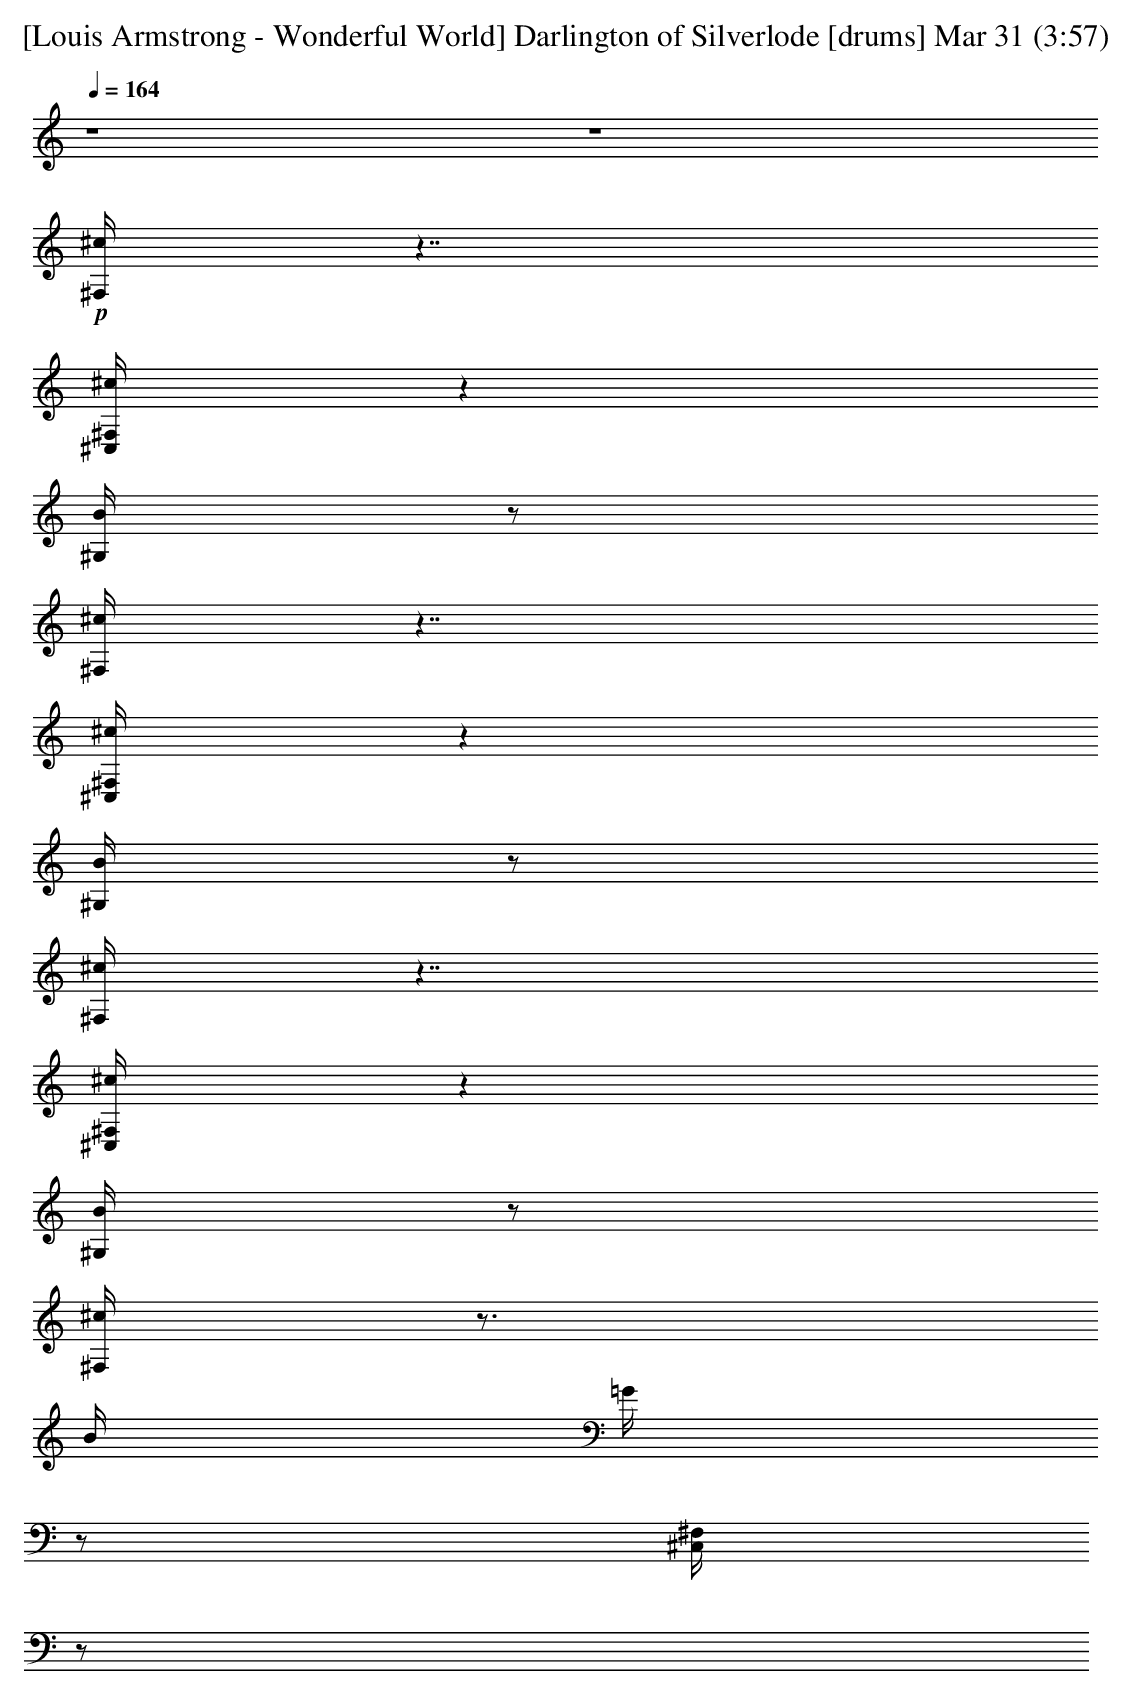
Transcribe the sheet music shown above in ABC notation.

X:1
T: [Louis Armstrong - Wonderful World] Darlington of Silverlode [drums] Mar 31 (3:57)
L: 1/4
K: C
Q: 1/4=164
z4 z4
+p+ [^c/4^F,/4]
z7/4
[^c/4^C,/4^F,/4]
z
[B/4^G,/4]
z/2
[^c/4^F,/4]
z7/4
[^c/4^C,/4^F,/4]
z
[B/4^G,/4]
z/2
[^c/4^F,/4]
z7/4
[^c/4^C,/4^F,/4]
z
[B/4^G,/4]
z/2
[^c/4^F,/4]
z3/4
[B/4]
=G/4
z/2
[^C,/4^F,/4]
z/2

z/4
[^c/4^G,/4]
z/2
[^c/4^F,/4]
z/2

z/4
[^c/4^G,/4]
z5/4
B/4
z/4
B/4
z/2
[^c/4^F,/4]
z/2
=c/4
z/4
[^c/4=G,/4]
z/2
[^c/4^C,/4^F,/4]
z/2
^c/4
z/4
[^c/4=G,/4]
z/2
[^c/4^c/4^F,/4]
z7/4
[^c/4^c/4^C,/4^F,/4]
z5/2


^c/4
z/2
^C,/4
z/2
B/4
z/4
^c/4
z/2
[^c/4=A/4]

[^c/4^C,/4]


z/2
[^c/4]

[^c/4^C,/4]


z/2
[^c/4]

[^c/4^C,/4]


z/2
[^c/4]

[^c/4^C,/4]


z/2
[^c/4]

[^c/4^C,/4]


z/2
[^c/4]

[^c/4^C,/4]


z/2
[^c/4]

[^c/4^C,/4]


z/2
[^c/4]

[^c/4^C,/4]


z/2
[^c/4]

[^c/4^C,/4]


z/2
[^c/4]

[^c/4^C,/4]


z/2
[^c/4]

[^c/4^C,/4]


z/2
[^c/4]

[^c/4^C,/4]


z/2
[^c/4]

[^c/4^C,/4]


z/2
[^c/4]

[^c/4^C,/4]


z/2
[^c/4]

[^c/4^C,/4]


z/2
[^c/4]

[^c/4^C,/4]


z/2
[^c/4]

[^c/4^C,/4]


z/2
[^c/4]

[^c/4^C,/4]


z/2
[^c/4]

[^c/4^C,/4]


z/2
[^c/4]

[^c/4^C,/4]


z/2
[^c/4]

[^c/4^C,/4]


z/2
[^c/4]

[^c/4^C,/4]


z/2
[^c/4]

[^c/4^C,/4]


z/2
[^c/4]

[^c/4^C,/4]


z/2
[^c/4]

[^c/4^C,/4]


z/2
[^c/4]

[^c/4^C,/4]


z/2
[^c/4]

[^c/4^C,/4]


z/2
[^c/4]

[^c/4^C,/4]


z/2
[^c/4]

[^c/4^C,/4]


z/2
[^c/4]

[^c/4^C,/4]


z/2
[^c/4]

[^c/4^C,/4]


z/2
[^c/4]

[^c/4^C,/4]


z/2
[^c/4]

[^c/4^C,/4]


z/2
[^c/4]

[^c/4^C,/4]


z/2
[^c/4]

[^c/4^C,/4]


z/2
[^c/4]

[^c/4^C,/4]


z/2
[^c/4]

[^c/4^C,/4]


z/2
[^c/4]

[^c/4^C,/4]


z/2
[^c/4]

[^c/4^C,/4]


z/2
[^c/4]

[^c/4^C,/4]


z/2
[^c/4]

[^c/4^C,/4]


z/2
[^c/4]

[^c/4^C,/4]


z/2
[^c/4]

[^c/4^C,/4]


z/2
[^c/4]

[^c/4^C,/4]


z/2
[^c/4]

[^c/4^C,/4]


z/2
[^c/4]

[^c/4^C,/4]


z/2
[^c/4]

[^c/4^C,/4]


z/2
[^c/4]

[^c/4^C,/4]


z/2
[^c/4]

[^c/4^C,/4]


z/2
[^c/4]

[^c/4^C,/4]


z/2
[^c/4]

[^c/4^C,/4]


z/2
[^c/4]

[^c/4^C,/4]


z/2
[^c/4]

[^c/4^C,/4]


z/2
[^c/4]

[^c/4^C,/4]


z/2
[^c/4]

[^c/4^C,/4]


z/2
[^c/4]

[^c/4^C,/4]


z/2
[^c/4]

[^c/4^C,/4]


z/2
[^c/4]

[^c/4^C,/4]


z/2
[^c/4]

[^c/4^C,/4]


z/2
[^c/4]

[^c/4^C,/4]


z/2
[^c/4]

[^c/4^C,/4]


z/2
[^c/4]

[^c/4^C,/4]


z/2
[^c/4]

[^c/4^C,/4]


z/2
[^c/4]

[^c/4^C,/4]


z/2
[^c/4]

[^c/4^C,/4]


z/2
[^c/4]

[^c/4^C,/4]


z/2
[^c/4]

[^c/4^C,/4]


z/2
[^c/4]

[^c/4^C,/4]


z/2
[^c/4]

[^c/4^C,/4]


z/2
[^c/4]

[^c/4^C,/4]


z/2
[^c/4]

[^c/4^C,/4]


z/2
[^c/4]

[^c/4^C,/4]


z/2
[^c/4]

[^c/4^C,/4]


z/2
[^c/4]

[^c/4^C,/4]


z/2
[^c/4]

[^c/4^C,/4]


z/2
[^c/4]

[^c/4^C,/4]


z/2
[^c/4]

[^c/4^C,/4]


z/2
[^c/4]

[^c/4^C,/4]


z/2
[^c/4]

[^c/4^C,/4]


z/2
[^c/4]

[^c/4^C,/4]


z/2
[^c/4]

[^c/4^C,/4]


z/2
[^c/4]

[^c/4^C,/4]


z/2
[^c/4]

[^c/4^C,/4]


z/2
[^c/4]

[^c/4^C,/4]


z/2
[^c/4]

[^c/4^C,/4]


z/2
[^c/4]

[^c/4^C,/4]


z/2
[^c/4]

[^c/4^C,/4]


z/2
[^c/4]

[^c/4^C,/4]


z/2
[^c/4]

[^c/4^C,/4]


z/2
[^c/4]

[^c/4^C,/4]


z/2
[^c/4]

[^c/4^C,/4]


z/2
[^c/4]

[^c/4^C,/4]


z/2
[^c/4]

[^c/4^C,/4]


z/2
[^c/4]

[^c/4^C,/4]


z/2
[^c/4]

[^c/4^C,/4]


z/2
[^c/4]

[^c/4^C,/4]


z/2
[^c/4]

[^c/4^C,/4]


z/2
[^c/4]

[^c/4^C,/4]


z/2
[^c/4]

[^c/4^C,/4]


z/2
[^c/4]

[^c/4^C,/4]


z/2
[^c/4]

[^c/4^C,/4]


z/2
[^c/4]

[^c/4^C,/4]


z/2
[^c/4]

[^c/4^C,/4]


z/2
[^c/4]

[^c/4^C,/4]


z/2
[^c/4]

[^c/4^C,/4]


z/2
[^c/4]

[^c/4^C,/4]


z/2
[^c/4]

[^c/4^C,/4]


z/2
[^c/4]

[^c/4^C,/4]


z/2
[^c/4]

[^c/4^C,/4]


z/2
[^c/4]

[^c/4^C,/4]


z/2
[^c/4]

[^c/4^C,/4]


z/2
[^c/4]

[^c/4^C,/4]


z/2
[^c/4]

[^c/4^C,/4]


z/2
[^c/4]

[^c/4^C,/4]


z/2
[^c/4]

[^c/4^C,/4]


z/2
[^c/4]

[^c/4^C,/4]


z/2
[^c/4]

[^c/4^C,/4]


z/2
[^c/4]

[^c/4^C,/4]


z/2
[^c/4]

[^c/4^C,/4]


z/2
[^c/4]

[^c/4^C,/4]


z/2
[^c/4]

[^c/4^C,/4]


z/2
[^c/4]

[^c/4^C,/4]


z/2
[^c/4]

[^c/4^C,/4]


z/2
[^c/4]

[^c/4^C,/4]


z/2
[^c/4]

[^c/4^C,/4]


z/2
[^c/4]

[^c/4^C,/4]


z/2
[^c/4]

[^c/4^C,/4]


z/2
[^c/4]

[^c/4^C,/4]


z/2
[^c/4]

[^c/4^C,/4]


z/2
[^c/4]

[^c/4^C,/4]


z/2
[^c/4]

[^c/4^C,/4]


z/2
[^c/4]

[^c/4^C,/4]


z/2
[^c/4]

[^c/4^C,/4]


z/2
[^c/4]

[^c/4^C,/4]


z/2
[^c/4]

[^c/4^C,/4]


z/2
[^c/4]

[^c/4^C,/4]


z/2
[^c/4]

[^c/4^C,/4]


z/2
[^c/4]

[^c/4^C,/4]


z/2
[^c/4]

[^c/4^C,/4]


z/2
[^c/4]

[^c/4^C,/4]


z/2
[^c/4]

[^c/4^C,/4]


z/2
[^c/4]

[^c/4^C,/4]


z/2
[^c/4]

[^c/4^C,/4]


z/2
[^c/4]

[^c/4^C,/4]


z/2
[^c/4]

[^c/4^C,/4]


z/2
[^c/4]

[^c/4^C,/4]


z/2
[^c/4^F,/4]
z/2

z/4
[^c/4^G,/4]
z/2
^C,/4
z/2

z/4
[^c/4^G,/4]
z/2
[^c/4]
z/2

z/4
[^D/4=G,/4]
z/2
[^C,/4^D/4^G,/4]
z/2
^c/4
z/4
[^c/4=G,/4]
z/2
[^c/4^c/4^G,/4]
z4 z3/2
[B/4]
[^c/4^c/4^C,/4]
